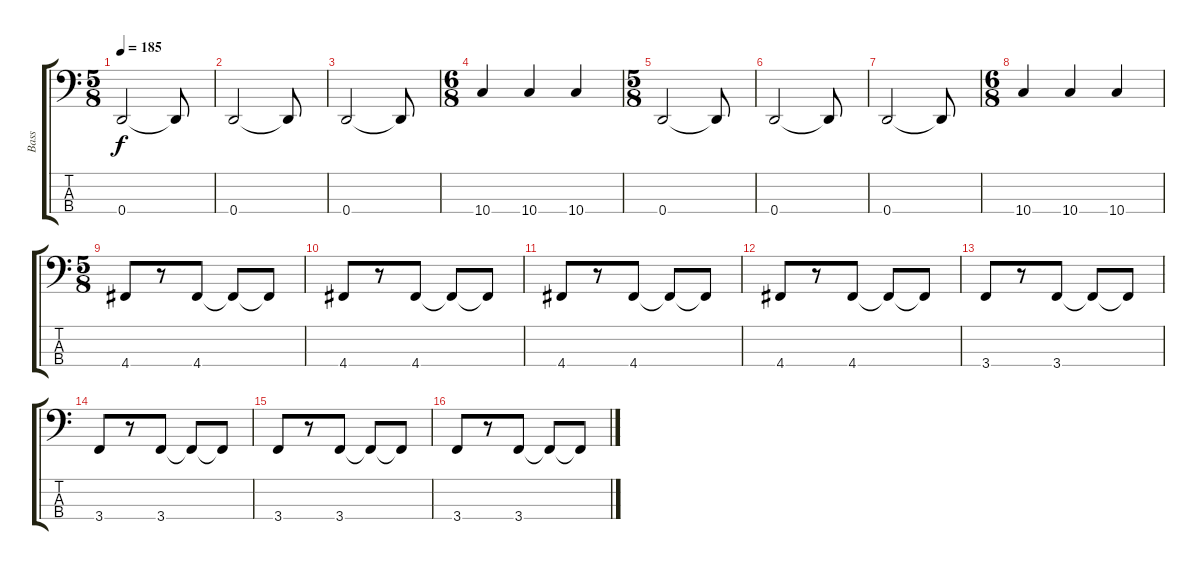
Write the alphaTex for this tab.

\track ("Bass" "Bass") {instrument electricbassfinger}
\staff {score tabs}
\tuning (G2 D2 A1 D1) {hide}
\ts (5 8)
\tempo 185
\clef f4
\ks c
0.4.2{dy f} 0.4{t}.8 |
0.4.2 0.4{t}.8 |
0.4.2 0.4{t}.8 |
\ts (6 8)
10.4.4 10.4.4 10.4.4 |
\ts (5 8)
0.4.2 0.4{t}.8 |
0.4.2 0.4{t}.8 |
0.4.2 0.4{t}.8 |
\ts (6 8)
10.4.4 10.4.4 10.4.4 |
\ts (5 8)
4.4.8 r.8 4.4.8 4.4{t}.8 4.4{t}.8 |
4.4.8 r.8 4.4.8 4.4{t}.8 4.4{t}.8 |
4.4.8 r.8 4.4.8 4.4{t}.8 4.4{t}.8 |
4.4.8 r.8 4.4.8 4.4{t}.8 4.4{t}.8 |
3.4.8 r.8 3.4.8 3.4{t}.8 3.4{t}.8 |
3.4.8 r.8 3.4.8 3.4{t}.8 3.4{t}.8 |
3.4.8 r.8 3.4.8 3.4{t}.8 3.4{t}.8 |
3.4.8 r.8 3.4.8 3.4{t}.8 3.4{t}.8
